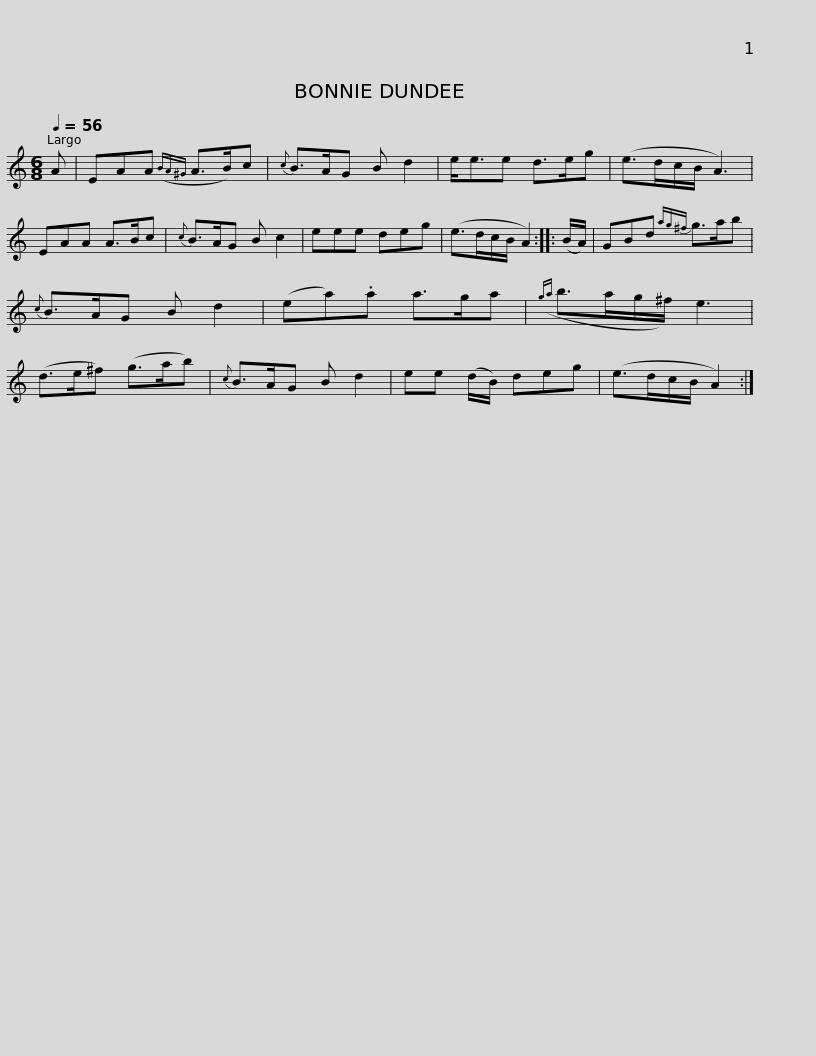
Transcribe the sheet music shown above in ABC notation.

X:1
L:1/8
Q:1/4=56
M:6/8
I:linebreak $
K:C
V:1 treble
V:1
 A | EAA({BA^G} A>B)c |{c} B>AG B d2 | e<ee d>eg | (e>dc/B/ A3) | %5
 EAA A>Bc |{c} B>AG B c2 |$ eee deg | (e>dc/B/ A2) :: (B/A/) | %10
 GBd{ag^f} g>ab |{c} B>AG B d2 | (ea).a a>ga |({ga} b>ag/^f/) e3 |$ (d>e^f) (g>ab) | %15
{c} B>AG B d2 | ee (d/B/) deg | (e>dc/B/ A2) :| %18
